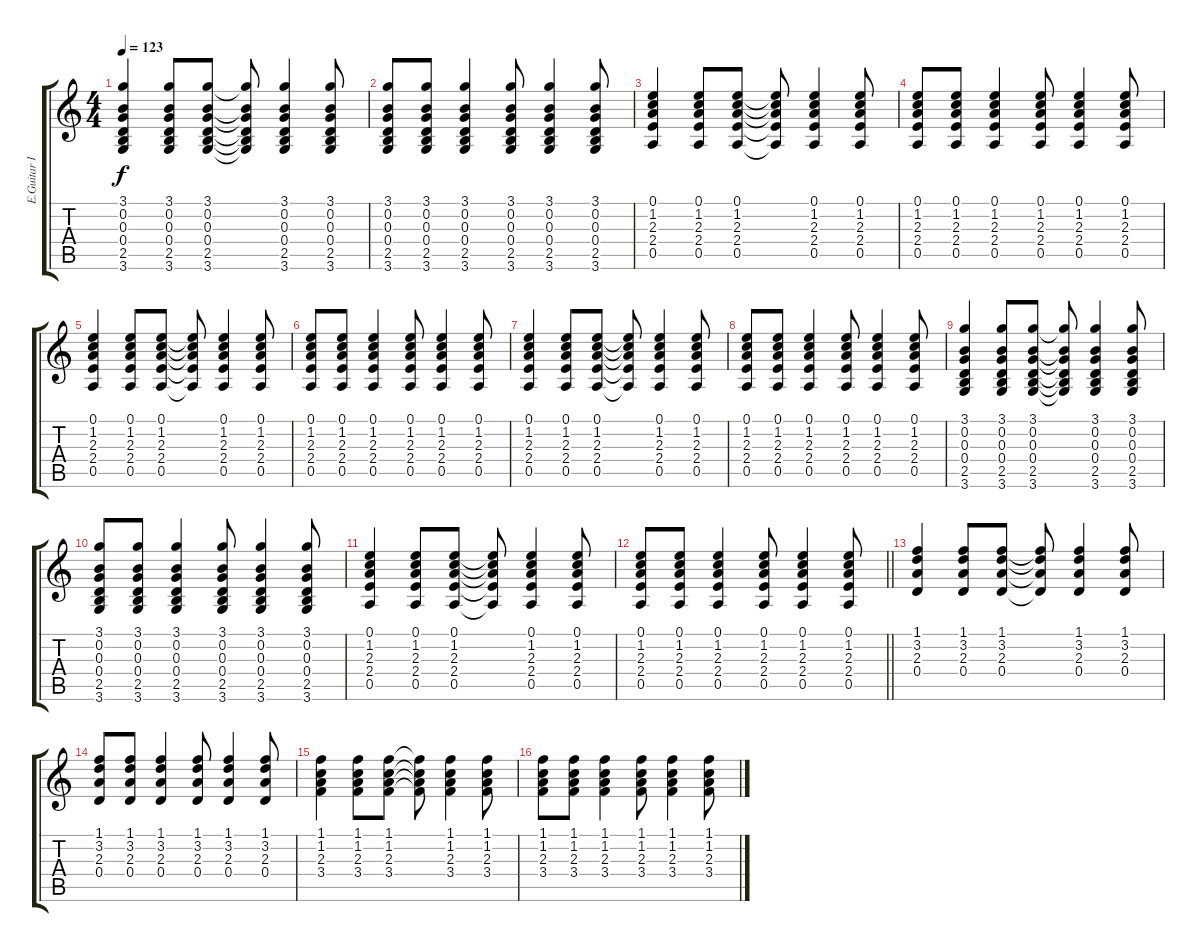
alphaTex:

\track ("E.Guitar II" "E.Guitar I") {instrument acousticguitarsteel}
\staff {score tabs}
\tuning (E4 B3 G3 D3 A2 E2) {hide}
\ts (4 4)
\tempo 123
\clef g2
\ks c
(3.1 0.2 0.3 0.4 2.5 3.6).4{dy f} (3.1 0.2 0.3 0.4 2.5 3.6).8 (3.1 0.2 0.3 0.4 2.5 3.6).8 (3.1{t} 0.2{t} 0.3{t} 0.4{t} 2.5{t} 3.6{t}).8 (3.1 0.2 0.3 0.4 2.5 3.6).4 (3.1 0.2 0.3 0.4 2.5 3.6).8 |
(3.1 0.2 0.3 0.4 2.5 3.6).8 (3.1 0.2 0.3 0.4 2.5 3.6).8 (3.1 0.2 0.3 0.4 2.5 3.6).4 (3.1 0.2 0.3 0.4 2.5 3.6).8 (3.1 0.2 0.3 0.4 2.5 3.6).4 (3.1 0.2 0.3 0.4 2.5 3.6).8 |
(0.1 1.2 2.3 2.4 0.5).4 (0.1 1.2 2.3 2.4 0.5).8 (0.1 1.2 2.3 2.4 0.5).8 (0.1{t} 1.2{t} 2.3{t} 2.4{t} 0.5{t}).8 (0.1 1.2 2.3 2.4 0.5).4 (0.1 1.2 2.3 2.4 0.5).8 |
(0.1 1.2 2.3 2.4 0.5).8 (0.1 1.2 2.3 2.4 0.5).8 (0.1 1.2 2.3 2.4 0.5).4 (0.1 1.2 2.3 2.4 0.5).8 (0.1 1.2 2.3 2.4 0.5).4 (0.1 1.2 2.3 2.4 0.5).8 |
(0.1 1.2 2.3 2.4 0.5).4 (0.1 1.2 2.3 2.4 0.5).8 (0.1 1.2 2.3 2.4 0.5).8 (0.1{t} 1.2{t} 2.3{t} 2.4{t} 0.5{t}).8 (0.1 1.2 2.3 2.4 0.5).4 (0.1 1.2 2.3 2.4 0.5).8 |
(0.1 1.2 2.3 2.4 0.5).8 (0.1 1.2 2.3 2.4 0.5).8 (0.1 1.2 2.3 2.4 0.5).4 (0.1 1.2 2.3 2.4 0.5).8 (0.1 1.2 2.3 2.4 0.5).4 (0.1 1.2 2.3 2.4 0.5).8 |
(0.1 1.2 2.3 2.4 0.5).4 (0.1 1.2 2.3 2.4 0.5).8 (0.1 1.2 2.3 2.4 0.5).8 (0.1{t} 1.2{t} 2.3{t} 2.4{t} 0.5{t}).8 (0.1 1.2 2.3 2.4 0.5).4 (0.1 1.2 2.3 2.4 0.5).8 |
(0.1 1.2 2.3 2.4 0.5).8 (0.1 1.2 2.3 2.4 0.5).8 (0.1 1.2 2.3 2.4 0.5).4 (0.1 1.2 2.3 2.4 0.5).8 (0.1 1.2 2.3 2.4 0.5).4 (0.1 1.2 2.3 2.4 0.5).8 |
(3.1 0.2 0.3 0.4 2.5 3.6).4 (3.1 0.2 0.3 0.4 2.5 3.6).8 (3.1 0.2 0.3 0.4 2.5 3.6).8 (3.1{t} 0.2{t} 0.3{t} 0.4{t} 2.5{t} 3.6{t}).8 (3.1 0.2 0.3 0.4 2.5 3.6).4 (3.1 0.2 0.3 0.4 2.5 3.6).8 |
(3.1 0.2 0.3 0.4 2.5 3.6).8 (3.1 0.2 0.3 0.4 2.5 3.6).8 (3.1 0.2 0.3 0.4 2.5 3.6).4 (3.1 0.2 0.3 0.4 2.5 3.6).8 (3.1 0.2 0.3 0.4 2.5 3.6).4 (3.1 0.2 0.3 0.4 2.5 3.6).8 |
(0.1 1.2 2.3 2.4 0.5).4 (0.1 1.2 2.3 2.4 0.5).8 (0.1 1.2 2.3 2.4 0.5).8 (0.1{t} 1.2{t} 2.3{t} 2.4{t} 0.5{t}).8 (0.1 1.2 2.3 2.4 0.5).4 (0.1 1.2 2.3 2.4 0.5).8 |
\barLineRight lightlight
(0.1 1.2 2.3 2.4 0.5).8 (0.1 1.2 2.3 2.4 0.5).8 (0.1 1.2 2.3 2.4 0.5).4 (0.1 1.2 2.3 2.4 0.5).8 (0.1 1.2 2.3 2.4 0.5).4 (0.1 1.2 2.3 2.4 0.5).8 |
(1.1 3.2 2.3 0.4).4 (1.1 3.2 2.3 0.4).8 (1.1 3.2 2.3 0.4).8 (1.1{t} 3.2{t} 2.3{t} 0.4{t}).8 (1.1 3.2 2.3 0.4).4 (1.1 3.2 2.3 0.4).8 |
(1.1 3.2 2.3 0.4).8 (1.1 3.2 2.3 0.4).8 (1.1 3.2 2.3 0.4).4 (1.1 3.2 2.3 0.4).8 (1.1 3.2 2.3 0.4).4 (1.1 3.2 2.3 0.4).8 |
(1.1 1.2 2.3 3.4).4 (1.1 1.2 2.3 3.4).8 (1.1 1.2 2.3 3.4).8 (1.1{t} 1.2{t} 2.3{t} 3.4{t}).8 (1.1 1.2 2.3 3.4).4 (1.1 1.2 2.3 3.4).8 |
(1.1 1.2 2.3 3.4).8 (1.1 1.2 2.3 3.4).8 (1.1 1.2 2.3 3.4).4 (1.1 1.2 2.3 3.4).8 (1.1 1.2 2.3 3.4).4 (1.1 1.2 2.3 3.4).8
